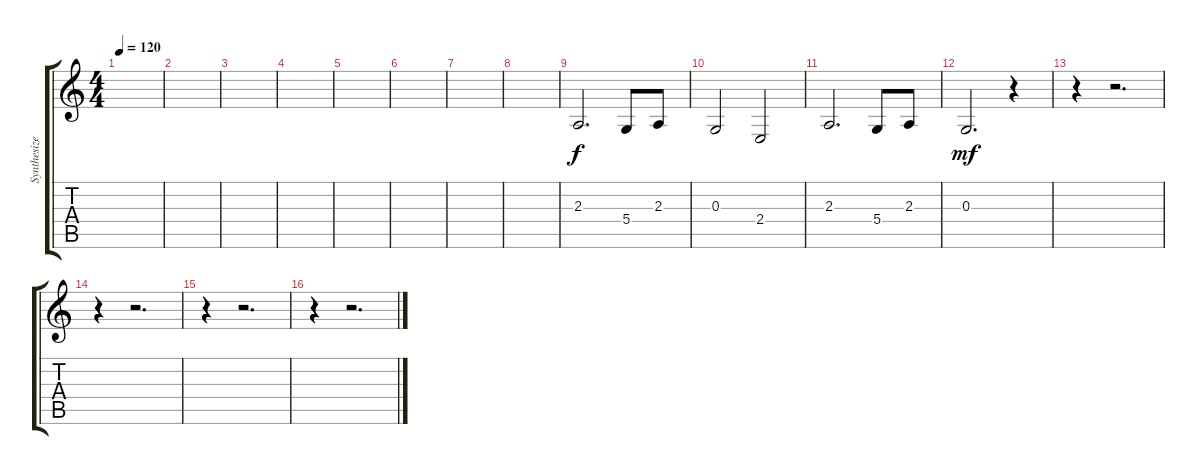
\track ("Synthesizer" "Synthesize") {instrument lead2sawtooth}
\staff {score tabs}
\tuning (E4 B3 G3 D3 A2 E2) {hide}
\ts (4 4)
\tempo 120
\clef g2
\ks c
|
|
|
|
|
|
|
|
2.3.2{d} 5.4.8 2.3.8 |
0.3.2 2.4.2 |
2.3.2{d} 5.4.8 2.3.8 |
0.3.2{d dy mf} r.4 |
r.4 r.2{d} |
r.4 r.2{d} |
r.4 r.2{d} |
r.4 r.2{d}
